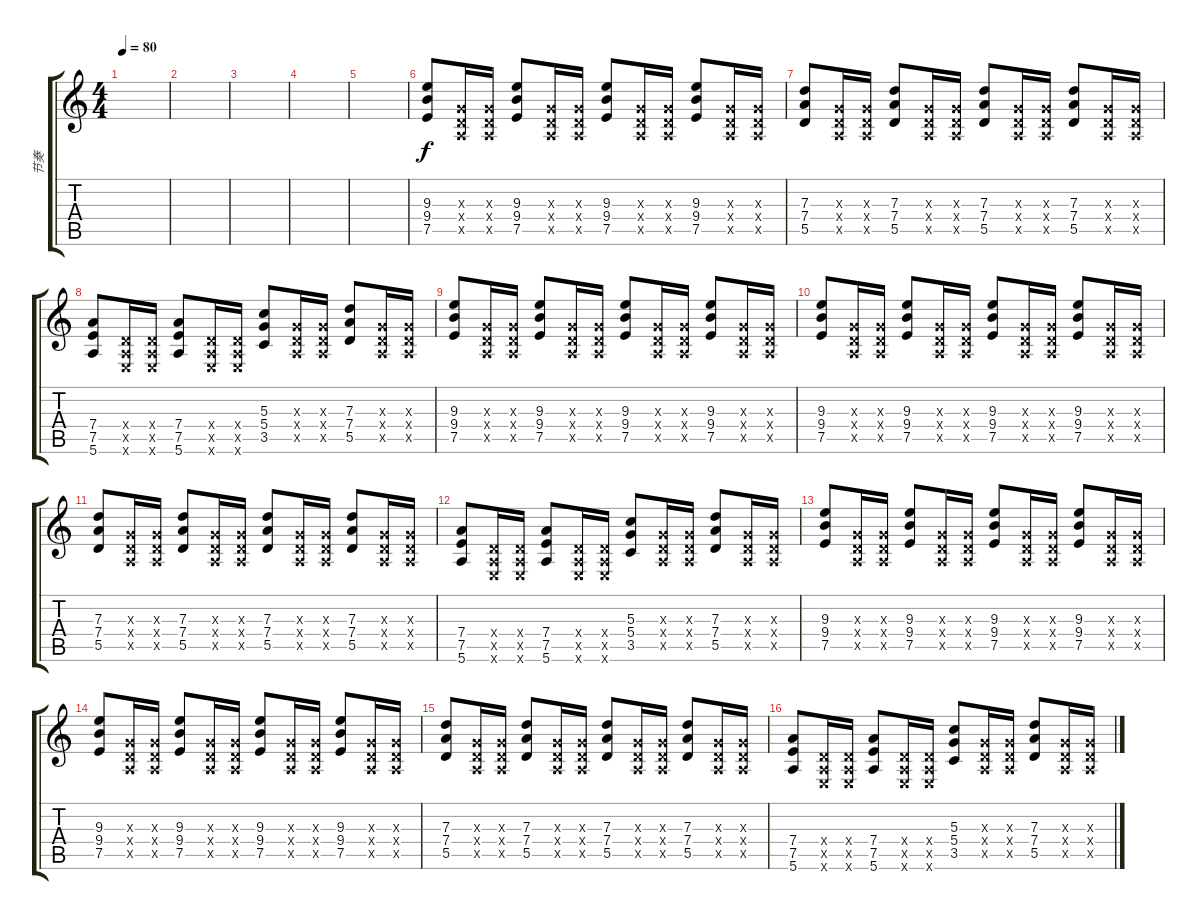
\track ("节奏" "节奏") {instrument overdrivenguitar}
\staff {score tabs}
\tuning (E4 B3 G3 D3 A2 E2) {hide}
\ts (4 4)
\tempo 80
\clef g2
\ks c
|
|
|
|
|
(9.3 9.4 7.5).8 (0.3{x} 0.4{x} 0.5{x}).16 (0.3{x} 0.4{x} 0.5{x}).16 (9.3 9.4 7.5).8 (0.3{x} 0.4{x} 0.5{x}).16 (0.3{x} 0.4{x} 0.5{x}).16 (9.3 9.4 7.5).8 (0.3{x} 0.4{x} 0.5{x}).16 (0.3{x} 0.4{x} 0.5{x}).16 (9.3 9.4 7.5).8 (0.3{x} 0.4{x} 0.5{x}).16 (0.3{x} 0.4{x} 0.5{x}).16 |
(7.3 7.4 5.5).8 (0.3{x} 0.4{x} 0.5{x}).16 (0.3{x} 0.4{x} 0.5{x}).16 (7.3 7.4 5.5).8 (0.3{x} 0.4{x} 0.5{x}).16 (0.3{x} 0.4{x} 0.5{x}).16 (7.3 7.4 5.5).8 (0.3{x} 0.4{x} 0.5{x}).16 (0.3{x} 0.4{x} 0.5{x}).16 (7.3 7.4 5.5).8 (0.3{x} 0.4{x} 0.5{x}).16 (0.3{x} 0.4{x} 0.5{x}).16 |
(7.4 7.5 5.6).8 (0.4{x} 0.5{x} 0.6{x}).16 (0.4{x} 0.5{x} 0.6{x}).16 (7.4 7.5 5.6).8 (0.4{x} 0.5{x} 0.6{x}).16 (0.4{x} 0.5{x} 0.6{x}).16 (5.3 5.4 3.5).8 (0.3{x} 0.4{x} 0.5{x}).16 (0.3{x} 0.4{x} 0.5{x}).16 (7.3 7.4 5.5).8 (0.3{x} 0.4{x} 0.5{x}).16 (0.3{x} 0.4{x} 0.5{x}).16 |
(9.3 9.4 7.5).8 (0.3{x} 0.4{x} 0.5{x}).16 (0.3{x} 0.4{x} 0.5{x}).16 (9.3 9.4 7.5).8 (0.3{x} 0.4{x} 0.5{x}).16 (0.3{x} 0.4{x} 0.5{x}).16 (9.3 9.4 7.5).8 (0.3{x} 0.4{x} 0.5{x}).16 (0.3{x} 0.4{x} 0.5{x}).16 (9.3 9.4 7.5).8 (0.3{x} 0.4{x} 0.5{x}).16 (0.3{x} 0.4{x} 0.5{x}).16 |
(9.3 9.4 7.5).8 (0.3{x} 0.4{x} 0.5{x}).16 (0.3{x} 0.4{x} 0.5{x}).16 (9.3 9.4 7.5).8 (0.3{x} 0.4{x} 0.5{x}).16 (0.3{x} 0.4{x} 0.5{x}).16 (9.3 9.4 7.5).8 (0.3{x} 0.4{x} 0.5{x}).16 (0.3{x} 0.4{x} 0.5{x}).16 (9.3 9.4 7.5).8 (0.3{x} 0.4{x} 0.5{x}).16 (0.3{x} 0.4{x} 0.5{x}).16 |
(7.3 7.4 5.5).8 (0.3{x} 0.4{x} 0.5{x}).16 (0.3{x} 0.4{x} 0.5{x}).16 (7.3 7.4 5.5).8 (0.3{x} 0.4{x} 0.5{x}).16 (0.3{x} 0.4{x} 0.5{x}).16 (7.3 7.4 5.5).8 (0.3{x} 0.4{x} 0.5{x}).16 (0.3{x} 0.4{x} 0.5{x}).16 (7.3 7.4 5.5).8 (0.3{x} 0.4{x} 0.5{x}).16 (0.3{x} 0.4{x} 0.5{x}).16 |
(7.4 7.5 5.6).8 (0.4{x} 0.5{x} 0.6{x}).16 (0.4{x} 0.5{x} 0.6{x}).16 (7.4 7.5 5.6).8 (0.4{x} 0.5{x} 0.6{x}).16 (0.4{x} 0.5{x} 0.6{x}).16 (5.3 5.4 3.5).8 (0.3{x} 0.4{x} 0.5{x}).16 (0.3{x} 0.4{x} 0.5{x}).16 (7.3 7.4 5.5).8 (0.3{x} 0.4{x} 0.5{x}).16 (0.3{x} 0.4{x} 0.5{x}).16 |
(9.3 9.4 7.5).8 (0.3{x} 0.4{x} 0.5{x}).16 (0.3{x} 0.4{x} 0.5{x}).16 (9.3 9.4 7.5).8 (0.3{x} 0.4{x} 0.5{x}).16 (0.3{x} 0.4{x} 0.5{x}).16 (9.3 9.4 7.5).8 (0.3{x} 0.4{x} 0.5{x}).16 (0.3{x} 0.4{x} 0.5{x}).16 (9.3 9.4 7.5).8 (0.3{x} 0.4{x} 0.5{x}).16 (0.3{x} 0.4{x} 0.5{x}).16 |
(9.3 9.4 7.5).8 (0.3{x} 0.4{x} 0.5{x}).16 (0.3{x} 0.4{x} 0.5{x}).16 (9.3 9.4 7.5).8 (0.3{x} 0.4{x} 0.5{x}).16 (0.3{x} 0.4{x} 0.5{x}).16 (9.3 9.4 7.5).8 (0.3{x} 0.4{x} 0.5{x}).16 (0.3{x} 0.4{x} 0.5{x}).16 (9.3 9.4 7.5).8 (0.3{x} 0.4{x} 0.5{x}).16 (0.3{x} 0.4{x} 0.5{x}).16 |
(7.3 7.4 5.5).8 (0.3{x} 0.4{x} 0.5{x}).16 (0.3{x} 0.4{x} 0.5{x}).16 (7.3 7.4 5.5).8 (0.3{x} 0.4{x} 0.5{x}).16 (0.3{x} 0.4{x} 0.5{x}).16 (7.3 7.4 5.5).8 (0.3{x} 0.4{x} 0.5{x}).16 (0.3{x} 0.4{x} 0.5{x}).16 (7.3 7.4 5.5).8 (0.3{x} 0.4{x} 0.5{x}).16 (0.3{x} 0.4{x} 0.5{x}).16 |
(7.4 7.5 5.6).8 (0.4{x} 0.5{x} 0.6{x}).16 (0.4{x} 0.5{x} 0.6{x}).16 (7.4 7.5 5.6).8 (0.4{x} 0.5{x} 0.6{x}).16 (0.4{x} 0.5{x} 0.6{x}).16 (5.3 5.4 3.5).8 (0.3{x} 0.4{x} 0.5{x}).16 (0.3{x} 0.4{x} 0.5{x}).16 (7.3 7.4 5.5).8 (0.3{x} 0.4{x} 0.5{x}).16 (0.3{x} 0.4{x} 0.5{x}).16
